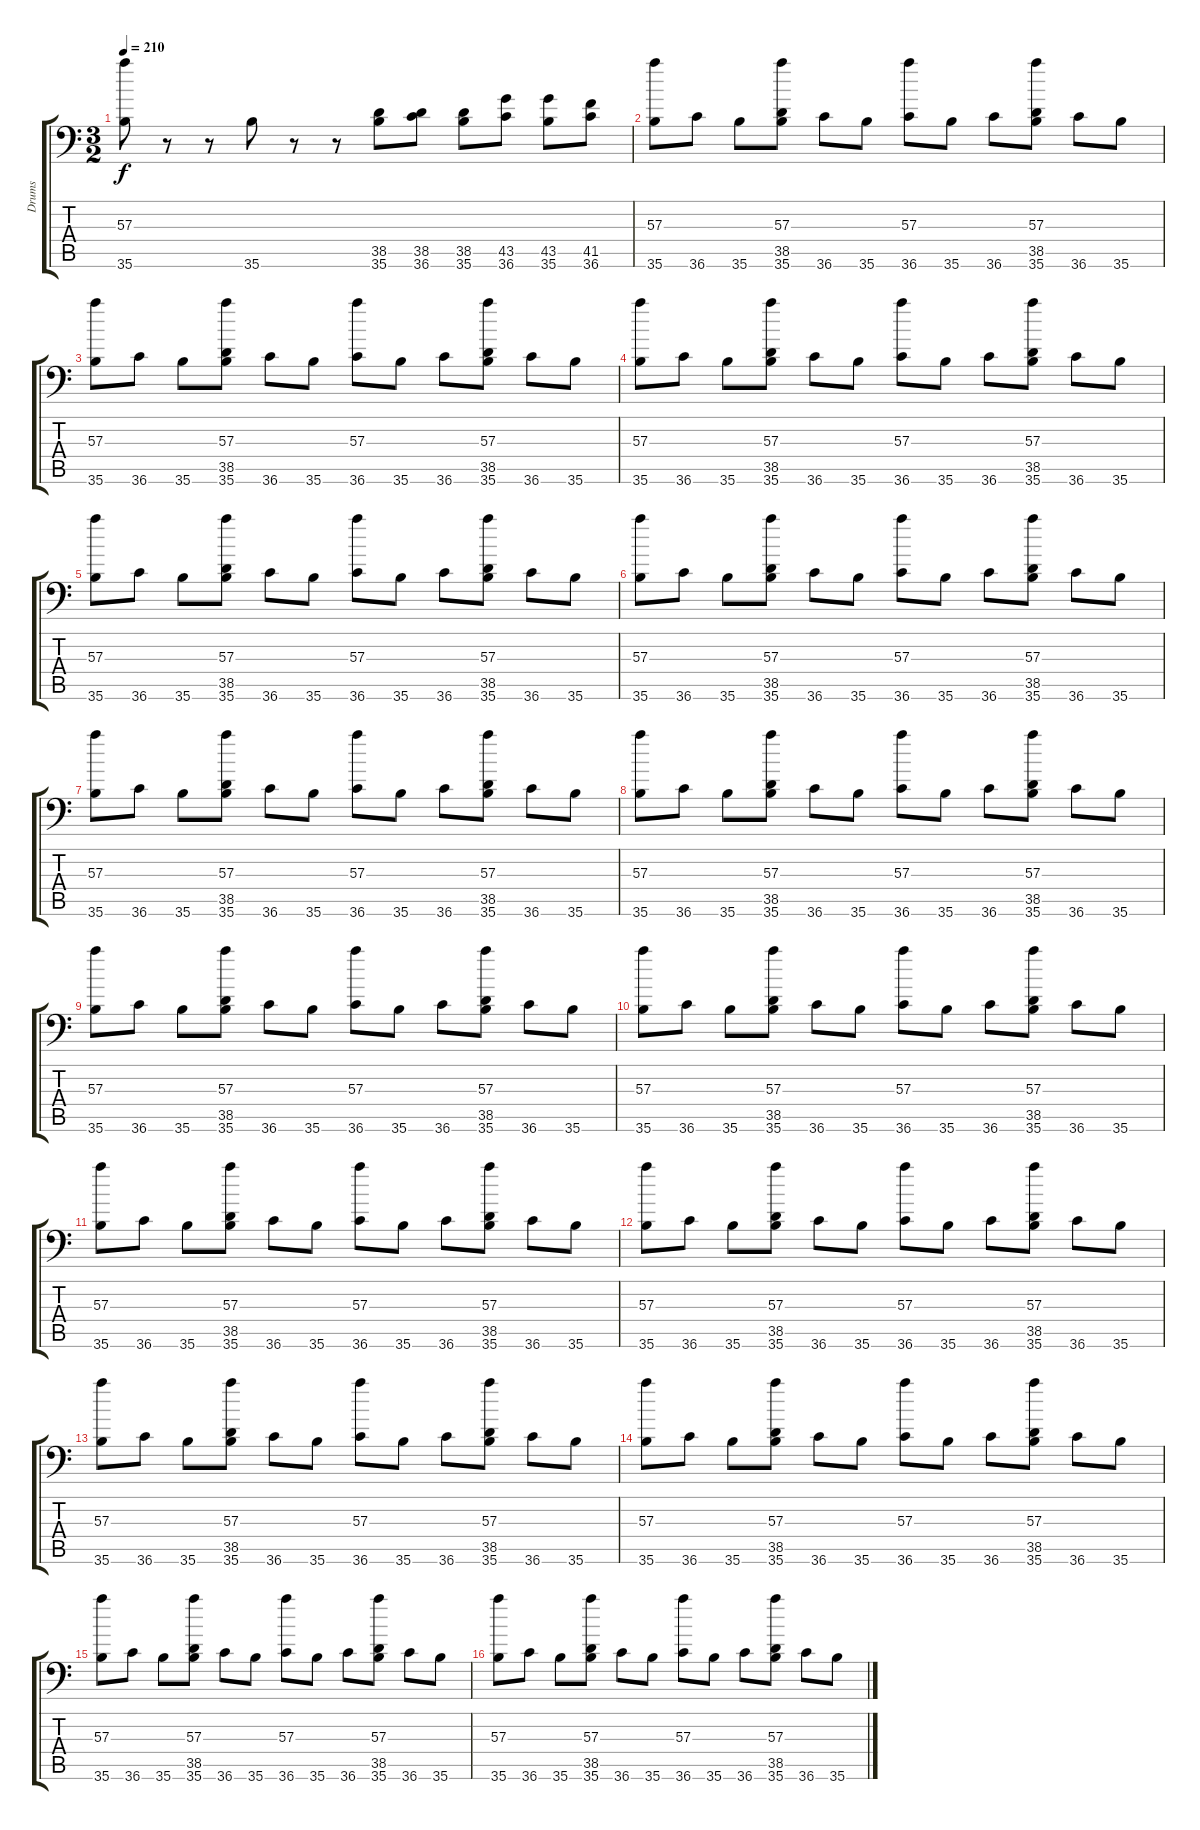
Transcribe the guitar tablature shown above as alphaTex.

\track ("Drums" "Drums") {instrument acousticgrandpiano}
\staff {score tabs}
\tuning (C-1 C-1 C-1 C-1 C-1 C-1) {hide}
\ts (3 2)
\tempo 210
\clef f4
\ks c
(57.3 35.6).8{dy f} r.8 r.8 35.6.8 r.8 r.8 (38.5 35.6).8 (38.5 36.6).8 (38.5 35.6).8 (43.5 36.6).8 (43.5 35.6).8 (41.5 36.6).8 |
(57.3 35.6).8 36.6.8 35.6.8 (57.3 38.5 35.6).8 36.6.8 35.6.8 (57.3 36.6).8 35.6.8 36.6.8 (57.3 38.5 35.6).8 36.6.8 35.6.8 |
(57.3 35.6).8 36.6.8 35.6.8 (57.3 38.5 35.6).8 36.6.8 35.6.8 (57.3 36.6).8 35.6.8 36.6.8 (57.3 38.5 35.6).8 36.6.8 35.6.8 |
(57.3 35.6).8 36.6.8 35.6.8 (57.3 38.5 35.6).8 36.6.8 35.6.8 (57.3 36.6).8 35.6.8 36.6.8 (57.3 38.5 35.6).8 36.6.8 35.6.8 |
(57.3 35.6).8 36.6.8 35.6.8 (57.3 38.5 35.6).8 36.6.8 35.6.8 (57.3 36.6).8 35.6.8 36.6.8 (57.3 38.5 35.6).8 36.6.8 35.6.8 |
(57.3 35.6).8 36.6.8 35.6.8 (57.3 38.5 35.6).8 36.6.8 35.6.8 (57.3 36.6).8 35.6.8 36.6.8 (57.3 38.5 35.6).8 36.6.8 35.6.8 |
(57.3 35.6).8 36.6.8 35.6.8 (57.3 38.5 35.6).8 36.6.8 35.6.8 (57.3 36.6).8 35.6.8 36.6.8 (57.3 38.5 35.6).8 36.6.8 35.6.8 |
(57.3 35.6).8 36.6.8 35.6.8 (57.3 38.5 35.6).8 36.6.8 35.6.8 (57.3 36.6).8 35.6.8 36.6.8 (57.3 38.5 35.6).8 36.6.8 35.6.8 |
(57.3 35.6).8 36.6.8 35.6.8 (57.3 38.5 35.6).8 36.6.8 35.6.8 (57.3 36.6).8 35.6.8 36.6.8 (57.3 38.5 35.6).8 36.6.8 35.6.8 |
(57.3 35.6).8 36.6.8 35.6.8 (57.3 38.5 35.6).8 36.6.8 35.6.8 (57.3 36.6).8 35.6.8 36.6.8 (57.3 38.5 35.6).8 36.6.8 35.6.8 |
(57.3 35.6).8 36.6.8 35.6.8 (57.3 38.5 35.6).8 36.6.8 35.6.8 (57.3 36.6).8 35.6.8 36.6.8 (57.3 38.5 35.6).8 36.6.8 35.6.8 |
(57.3 35.6).8 36.6.8 35.6.8 (57.3 38.5 35.6).8 36.6.8 35.6.8 (57.3 36.6).8 35.6.8 36.6.8 (57.3 38.5 35.6).8 36.6.8 35.6.8 |
(57.3 35.6).8 36.6.8 35.6.8 (57.3 38.5 35.6).8 36.6.8 35.6.8 (57.3 36.6).8 35.6.8 36.6.8 (57.3 38.5 35.6).8 36.6.8 35.6.8 |
(57.3 35.6).8 36.6.8 35.6.8 (57.3 38.5 35.6).8 36.6.8 35.6.8 (57.3 36.6).8 35.6.8 36.6.8 (57.3 38.5 35.6).8 36.6.8 35.6.8 |
(57.3 35.6).8 36.6.8 35.6.8 (57.3 38.5 35.6).8 36.6.8 35.6.8 (57.3 36.6).8 35.6.8 36.6.8 (57.3 38.5 35.6).8 36.6.8 35.6.8 |
(57.3 35.6).8 36.6.8 35.6.8 (57.3 38.5 35.6).8 36.6.8 35.6.8 (57.3 36.6).8 35.6.8 36.6.8 (57.3 38.5 35.6).8 36.6.8 35.6.8
